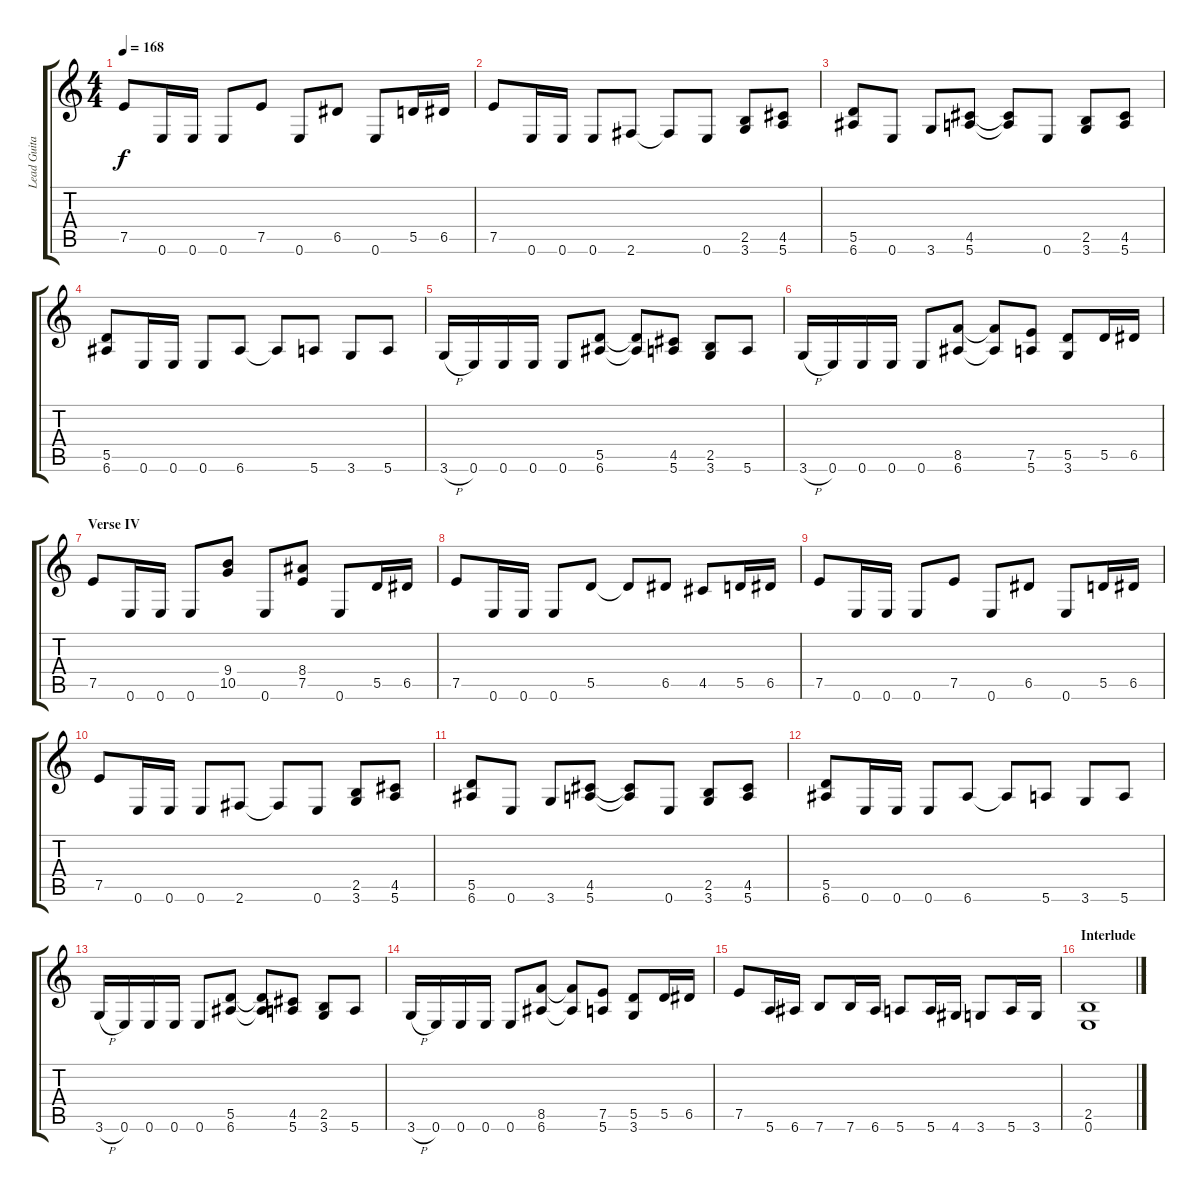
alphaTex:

\track ("Lead Guitar (Marty Friedman)" "Lead Guita") {instrument distortionguitar}
\staff {score tabs}
\tuning (E4 B3 G3 D3 A2 E2) {hide}
\ts (4 4)
\tempo 168
\clef g2
\ks c
7.5.8{dy f} 0.6.16 0.6.16 0.6.8 7.5.8 0.6.8 6.5.8 0.6.8 5.5.16 6.5.16 |
7.5.8 0.6.16 0.6.16 0.6.8 2.6.8 2.6{t}.8 0.6.8 (2.5 3.6).8 (4.5 5.6).8 |
(5.5 6.6).8 0.6.8 3.6.8 (4.5 5.6).8 (4.5{t} 5.6{t}).8 0.6.8 (2.5 3.6).8 (4.5 5.6).8 |
(5.5 6.6).8 0.6.16 0.6.16 0.6.8 6.6.8 6.6{t}.8 5.6.8 3.6.8 5.6.8 |
3.6{h}.16 0.6.16 0.6.16 0.6.16 0.6.8 (5.5 6.6).8 (5.5{t} 6.6{t}).8 (4.5 5.6).8 (2.5 3.6).8 5.6.8 |
3.6{h}.16 0.6.16 0.6.16 0.6.16 0.6.8 (8.5 6.6).8 (8.5{t} 6.6{t}).8 (7.5 5.6).8 (5.5 3.6).8 5.5.16 6.5.16 |
\section ("" "Verse IV")
7.5.8 0.6.16 0.6.16 0.6.8 (9.4 10.5).8 0.6.8 (8.4 7.5).8 0.6.8 5.5.16 6.5.16 |
7.5.8 0.6.16 0.6.16 0.6.8 5.5.8 5.5{t}.8 6.5.8 4.5.8 5.5.16 6.5.16 |
7.5.8 0.6.16 0.6.16 0.6.8 7.5.8 0.6.8 6.5.8 0.6.8 5.5.16 6.5.16 |
7.5.8 0.6.16 0.6.16 0.6.8 2.6.8 2.6{t}.8 0.6.8 (2.5 3.6).8 (4.5 5.6).8 |
(5.5 6.6).8 0.6.8 3.6.8 (4.5 5.6).8 (4.5{t} 5.6{t}).8 0.6.8 (2.5 3.6).8 (4.5 5.6).8 |
(5.5 6.6).8 0.6.16 0.6.16 0.6.8 6.6.8 6.6{t}.8 5.6.8 3.6.8 5.6.8 |
3.6{h}.16 0.6.16 0.6.16 0.6.16 0.6.8 (5.5 6.6).8 (5.5{t} 6.6{t}).8 (4.5 5.6).8 (2.5 3.6).8 5.6.8 |
3.6{h}.16 0.6.16 0.6.16 0.6.16 0.6.8 (8.5 6.6).8 (8.5{t} 6.6{t}).8 (7.5 5.6).8 (5.5 3.6).8 5.5.16 6.5.16 |
7.5.8 5.6.16 6.6.16 7.6.8 7.6.16 6.6.16 5.6.8 5.6.16 4.6.16 3.6.8 5.6.16 3.6.16 |
\section ("" "Interlude")
(2.5 0.6).1
